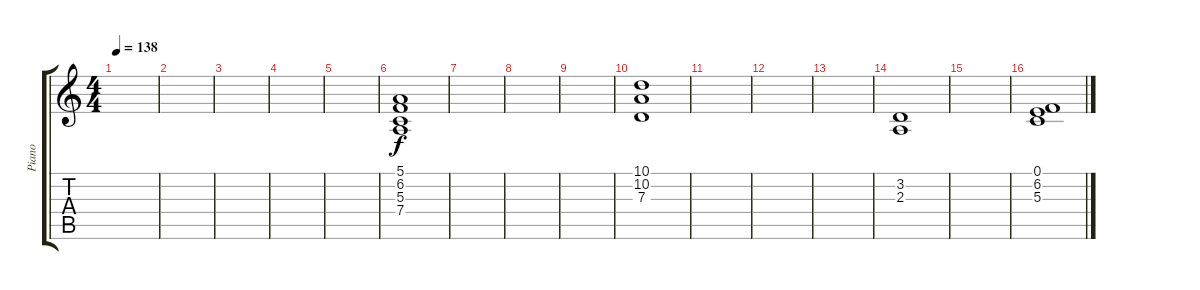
\track ("Piano" "Piano") {instrument acousticgrandpiano}
\staff {score tabs}
\tuning (E4 B3 G3 D3 A2 E2) {hide}
\ts (4 4)
\tempo 138
\clef g2
\ks c
|
|
|
|
|
(5.1 6.2 5.3 7.4).1 |
|
|
|
(10.1 10.2 7.3).1 |
|
|
|
(3.2 2.3).1 |
|
(0.1 6.2 5.3).1
